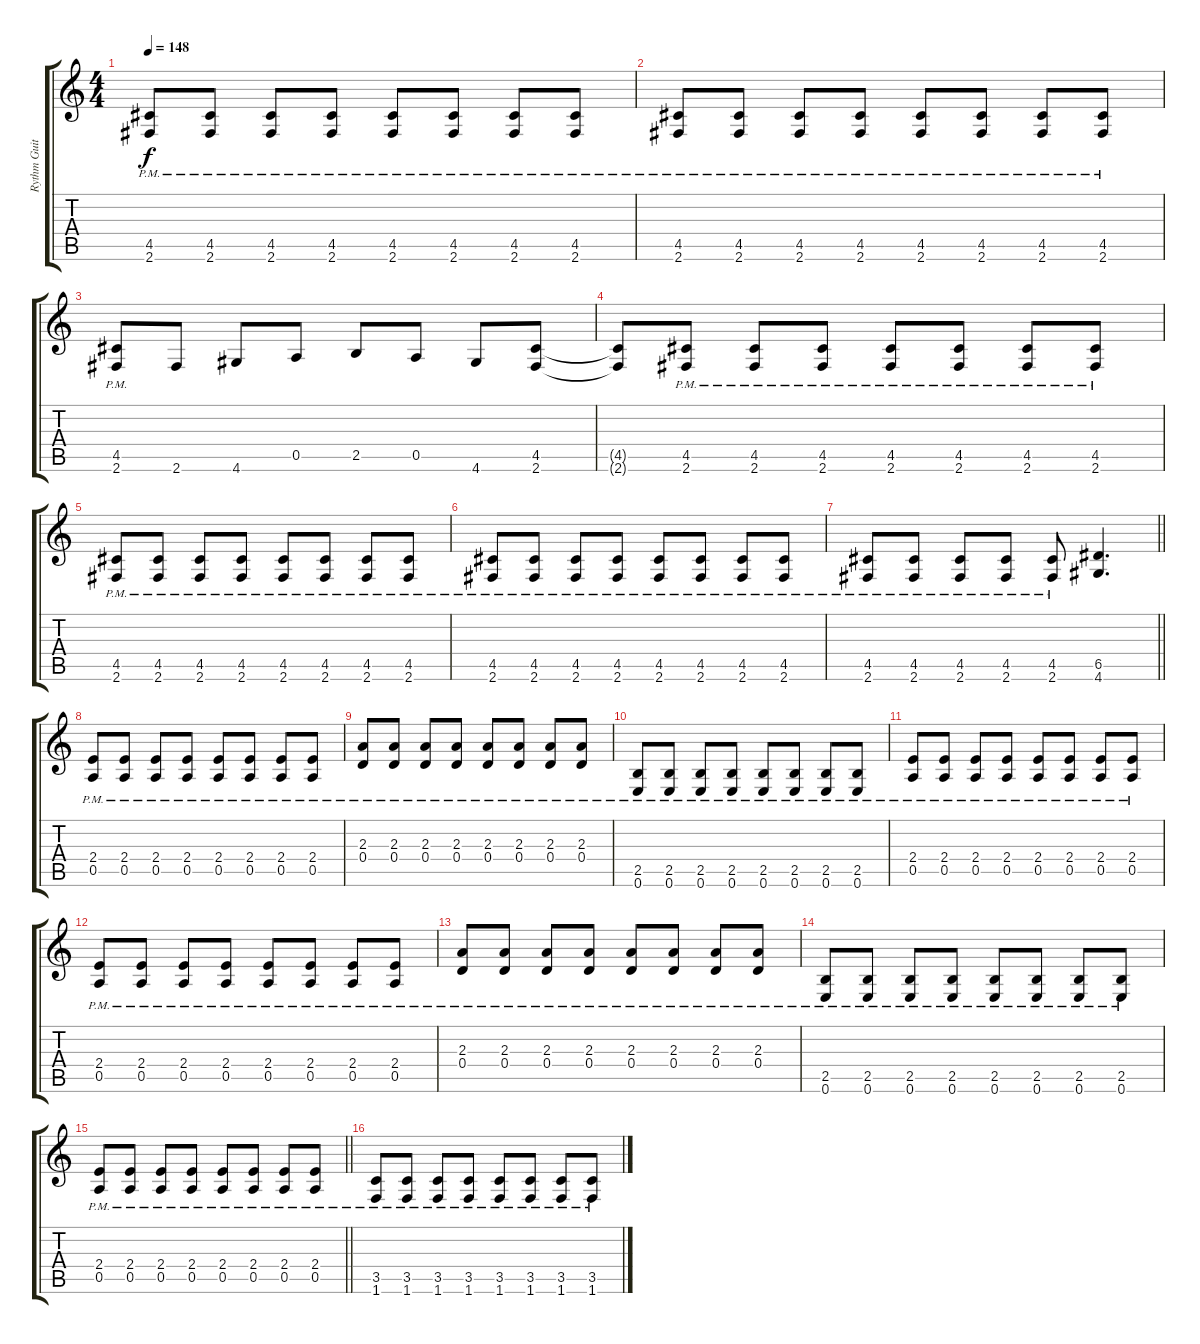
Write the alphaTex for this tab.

\track ("Rythm Guitar" "Rythm Guit") {instrument overdrivenguitar}
\staff {score tabs}
\tuning (E4 B3 G3 D3 A2 E2) {hide}
\ts (4 4)
\tempo 148
\clef g2
\ks c
(4.5{pm} 2.6{pm}).8{dy f} (4.5{pm} 2.6{pm}).8 (4.5{pm} 2.6{pm}).8 (4.5{pm} 2.6{pm}).8 (4.5{pm} 2.6{pm}).8 (4.5{pm} 2.6{pm}).8 (4.5{pm} 2.6{pm}).8 (4.5{pm} 2.6{pm}).8 |
(4.5{pm} 2.6{pm}).8 (4.5{pm} 2.6{pm}).8 (4.5{pm} 2.6{pm}).8 (4.5{pm} 2.6{pm}).8 (4.5{pm} 2.6{pm}).8 (4.5{pm} 2.6{pm}).8 (4.5{pm} 2.6{pm}).8 (4.5{pm} 2.6{pm}).8 |
(4.5{pm} 2.6{pm}).8 2.6.8 4.6.8 0.5.8 2.5.8 0.5.8 4.6.8 (4.5 2.6).8 |
(4.5{t} 2.6{t}).8 (4.5{pm} 2.6{pm}).8 (4.5{pm} 2.6{pm}).8 (4.5{pm} 2.6{pm}).8 (4.5{pm} 2.6{pm}).8 (4.5{pm} 2.6{pm}).8 (4.5{pm} 2.6{pm}).8 (4.5{pm} 2.6{pm}).8 |
(4.5{pm} 2.6{pm}).8 (4.5{pm} 2.6{pm}).8 (4.5{pm} 2.6{pm}).8 (4.5{pm} 2.6{pm}).8 (4.5{pm} 2.6{pm}).8 (4.5{pm} 2.6{pm}).8 (4.5{pm} 2.6{pm}).8 (4.5{pm} 2.6{pm}).8 |
(4.5{pm} 2.6{pm}).8 (4.5{pm} 2.6{pm}).8 (4.5{pm} 2.6{pm}).8 (4.5{pm} 2.6{pm}).8 (4.5{pm} 2.6{pm}).8 (4.5{pm} 2.6{pm}).8 (4.5{pm} 2.6{pm}).8 (4.5{pm} 2.6{pm}).8 |
\barLineRight lightlight
(4.5{pm} 2.6{pm}).8 (4.5{pm} 2.6{pm}).8 (4.5{pm} 2.6{pm}).8 (4.5{pm} 2.6{pm}).8 (4.5{pm} 2.6{pm}).8 (6.5 4.6).4{d} |
(2.4{pm} 0.5{pm}).8 (2.4{pm} 0.5{pm}).8 (2.4{pm} 0.5{pm}).8 (2.4{pm} 0.5{pm}).8 (2.4{pm} 0.5{pm}).8 (2.4{pm} 0.5{pm}).8 (2.4{pm} 0.5{pm}).8 (2.4{pm} 0.5{pm}).8 |
(2.3{pm} 0.4{pm}).8 (2.3{pm} 0.4{pm}).8 (2.3{pm} 0.4{pm}).8 (2.3{pm} 0.4{pm}).8 (2.3{pm} 0.4{pm}).8 (2.3{pm} 0.4{pm}).8 (2.3{pm} 0.4{pm}).8 (2.3{pm} 0.4{pm}).8 |
(2.5{pm} 0.6{pm}).8 (2.5{pm} 0.6{pm}).8 (2.5{pm} 0.6{pm}).8 (2.5{pm} 0.6{pm}).8 (2.5{pm} 0.6{pm}).8 (2.5{pm} 0.6{pm}).8 (2.5{pm} 0.6{pm}).8 (2.5{pm} 0.6{pm}).8 |
(2.4{pm} 0.5{pm}).8 (2.4{pm} 0.5{pm}).8 (2.4{pm} 0.5{pm}).8 (2.4{pm} 0.5{pm}).8 (2.4{pm} 0.5{pm}).8 (2.4{pm} 0.5{pm}).8 (2.4{pm} 0.5{pm}).8 (2.4{pm} 0.5{pm}).8 |
(2.4{pm} 0.5{pm}).8 (2.4{pm} 0.5{pm}).8 (2.4{pm} 0.5{pm}).8 (2.4{pm} 0.5{pm}).8 (2.4{pm} 0.5{pm}).8 (2.4{pm} 0.5{pm}).8 (2.4{pm} 0.5{pm}).8 (2.4{pm} 0.5{pm}).8 |
(2.3{pm} 0.4{pm}).8 (2.3{pm} 0.4{pm}).8 (2.3{pm} 0.4{pm}).8 (2.3{pm} 0.4{pm}).8 (2.3{pm} 0.4{pm}).8 (2.3{pm} 0.4{pm}).8 (2.3{pm} 0.4{pm}).8 (2.3{pm} 0.4{pm}).8 |
(2.5{pm} 0.6{pm}).8 (2.5{pm} 0.6{pm}).8 (2.5{pm} 0.6{pm}).8 (2.5{pm} 0.6{pm}).8 (2.5{pm} 0.6{pm}).8 (2.5{pm} 0.6{pm}).8 (2.5{pm} 0.6{pm}).8 (2.5{pm} 0.6{pm}).8 |
\barLineRight lightlight
(2.4{pm} 0.5{pm}).8 (2.4{pm} 0.5{pm}).8 (2.4{pm} 0.5{pm}).8 (2.4{pm} 0.5{pm}).8 (2.4{pm} 0.5{pm}).8 (2.4{pm} 0.5{pm}).8 (2.4{pm} 0.5{pm}).8 (2.4{pm} 0.5{pm}).8 |
(3.5{pm} 1.6{pm}).8 (3.5{pm} 1.6{pm}).8 (3.5{pm} 1.6{pm}).8 (3.5{pm} 1.6{pm}).8 (3.5{pm} 1.6{pm}).8 (3.5{pm} 1.6{pm}).8 (3.5{pm} 1.6{pm}).8 (3.5{pm} 1.6{pm}).8
